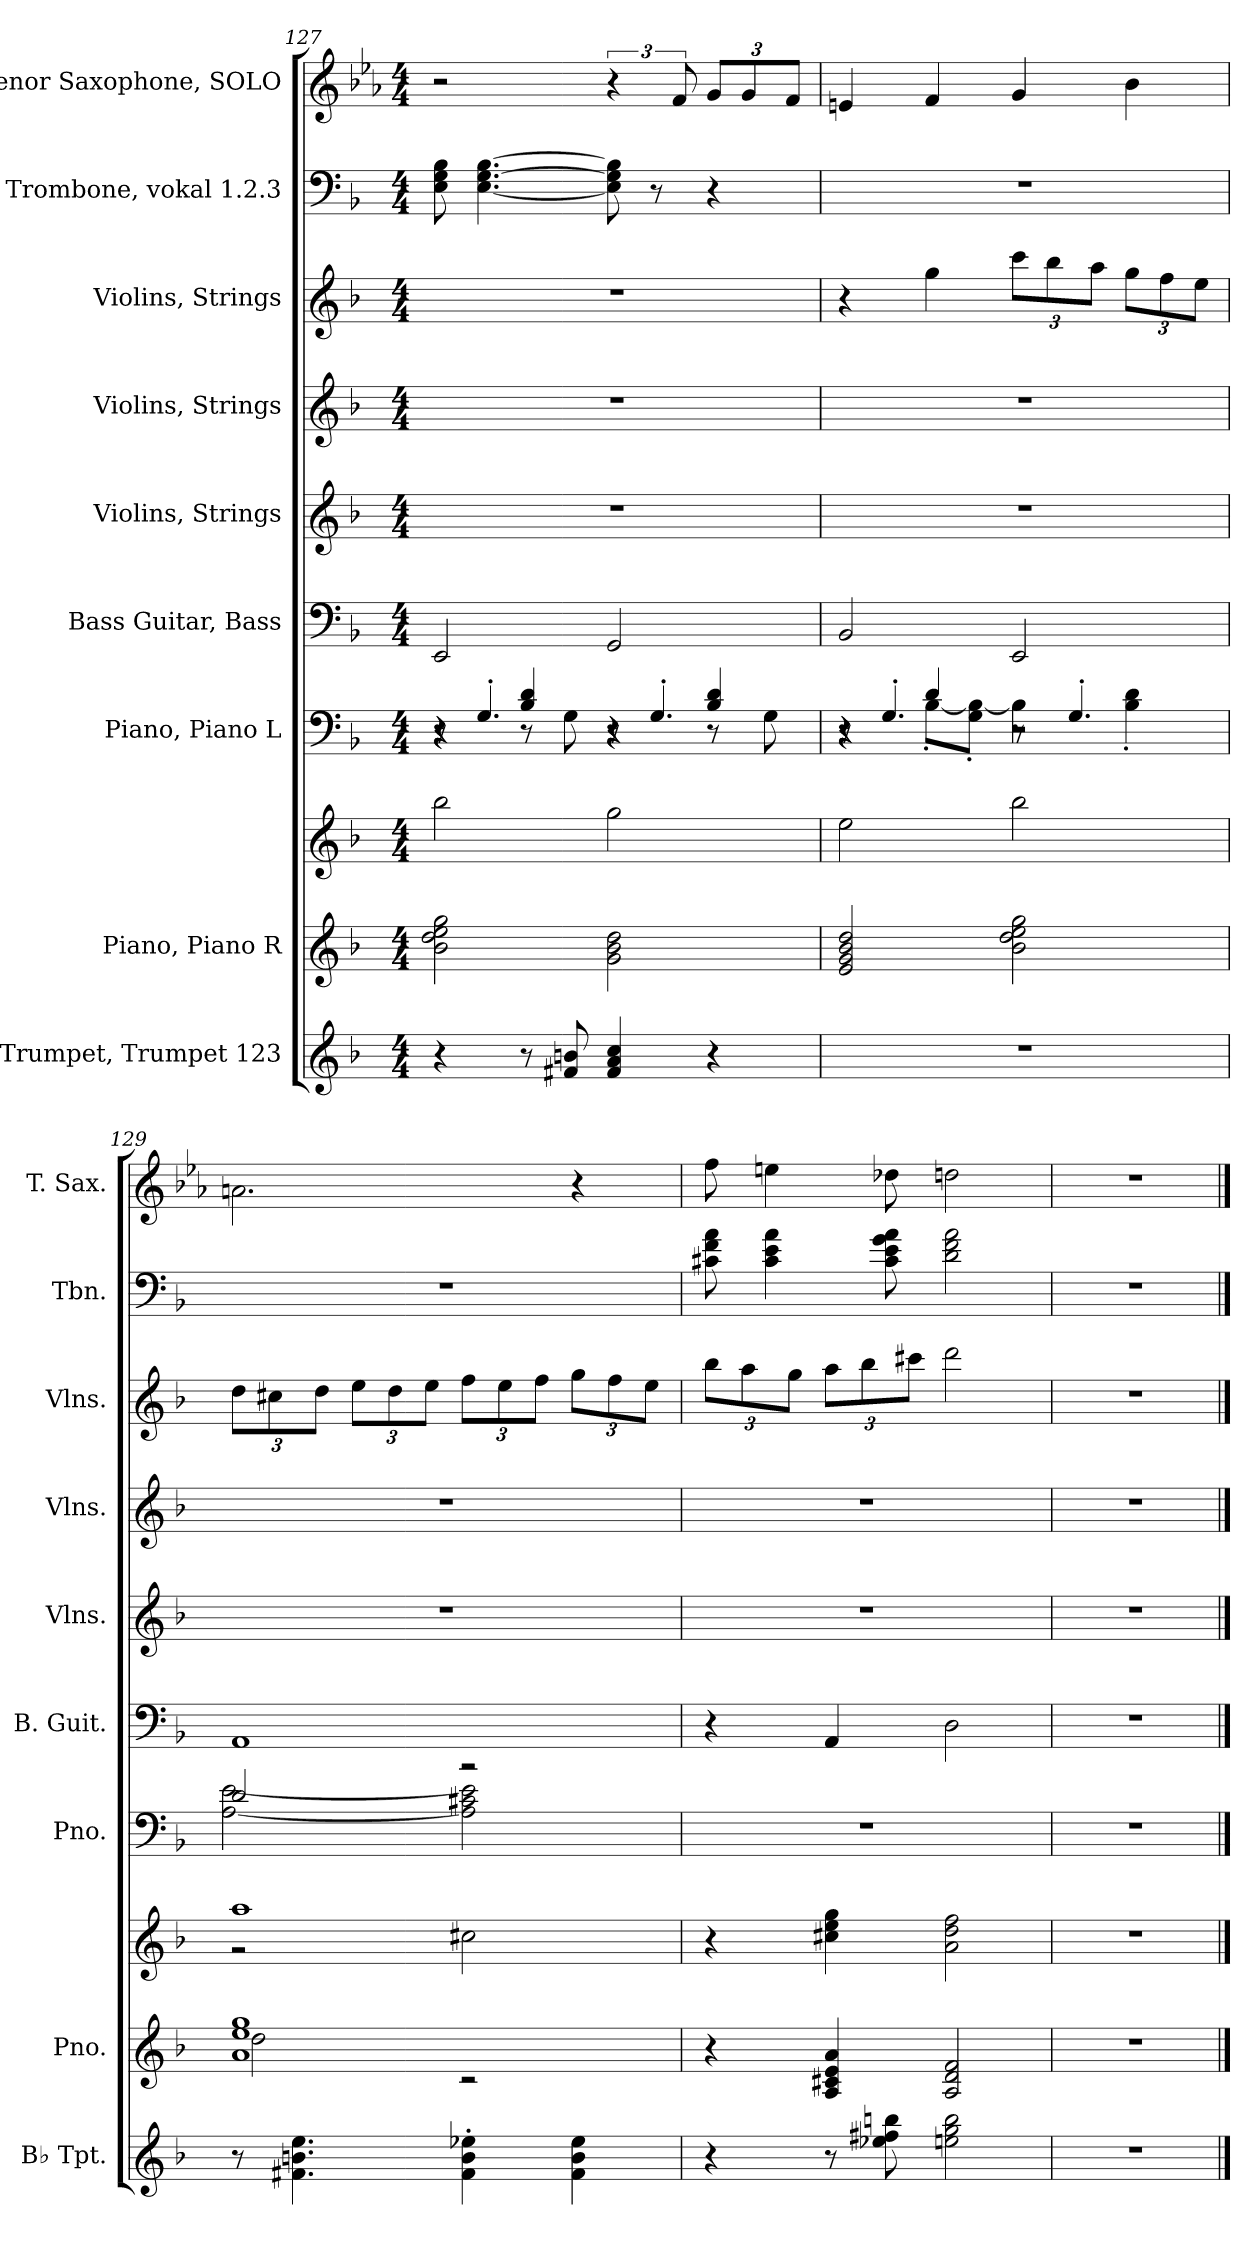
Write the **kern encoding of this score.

**kern	**kern	**kern	**kern	**kern	**kern	**kern	**kern	**kern	**kern
*part9	*part8	*part8	*part7	*part6	*part5	*part4	*part3	*part2	*part1
*staff10	*staff9	*staff8	*staff7	*staff6	*staff5	*staff4	*staff3	*staff2	*staff1
*I"B♭ Trumpet, Trumpet 123	*I"Piano, Piano R	*	*I"Piano, Piano L	*I"Bass Guitar, Bass	*I"Violins, Strings	*I"Violins, Strings	*I"Violins,  Strings	*I"Trombone, vokal 1.2.3	*I"Tenor Saxophone, SOLO
*I'B♭ Tpt.	*I'Pno.	*	*I'Pno.	*I'B. Guit.	*I'Vlns.	*I'Vlns.	*I'Vlns.	*I'Tbn.	*I'T. Sax.
*clefG2	*clefG2	*clefG2	*clefF4	*clefF4	*clefG2	*clefG2	*clefG2	*clefF4	*clefG2
*ITrd1c2	*	*	*	*ITrd7c12	*	*	*	*	*ITrd8c14
*k[b-e-a-]	*k[b-]	*k[b-]	*k[b-]	*k[b-]	*k[b-]	*k[b-]	*k[b-]	*k[b-]	*k[b-e-a-]
*M4/4	*M4/4	*M4/4	*M4/4	*M4/4	*M4/4	*M4/4	*M4/4	*M4/4	*M4/4
=127	=127	=127	=127	=127	=127	=127	=127	=127	=127
*	*	*	*^	*	*	*	*	*	*
*	*	*	*	*^	*	*	*	*	*	*
4r	2b-\ 2dd\ 2ee\ 2gg\	2bb-\	4r	4r	8r	2EEE/	1r	1r	1r	8E\ 8G\ 8B-\	2r
.	.	.	.	.	4.G'/	.	.	.	.	[4.E\ [4.G\ [4.B-\	.
8r	.	.	4B-/ 4d/	8r	.	.	.	.	.	.	.
8en/ 8an/	.	.	.	8G\	.	.	.	.	.	.	.
4e/ 4g/ 4b-/	2g\ 2b-\ 2dd\	2gg\	4r	4r	8r	2GGG/	.	.	.	8E\] 8G\] 8B-\]	6r
.	.	.	.	.	4.G'/	.	.	.	.	8r	.
.	.	.	.	.	.	.	.	.	.	.	12F/
*	*	*	*	*	*	*	*	*	*	*	*Xbrackettup
4r	.	.	4B-/ 4d/	8r	.	.	.	.	.	4r	12G/L
.	.	.	.	.	.	.	.	.	.	.	12G/
.	.	.	.	8G\	.	.	.	.	.	.	.
.	.	.	.	.	.	.	.	.	.	.	12F/J
!!LO:PB:g=z
=128	=128	=128	=128	=128	=128	=128	=128	=128	=128	=128	=128
1r	2e/ 2g/ 2b-/ 2dd/	2ee\	4r	4r	8r	2BBB-/	1r	1r	4r	1r	4En/
.	.	.	.	.	4.G'/	.	.	.	.	.	.
.	.	.	4d/	[8B-'\L	.	.	.	.	4gg\	.	4F/
.	.	.	.	8G\' 8B-\_'J	.	.	.	.	.	.	.
*	*	*	*	*	*	*	*	*	*Xbrackettup	*	*
.	2b-\ 2dd\ 2ee\ 2gg\	2bb-\	2r	4B-\]	8r	2EEE/	.	.	12ccc\L	.	4G/
.	.	.	.	.	.	.	.	.	12bb-\	.	.
.	.	.	.	.	4.G'/	.	.	.	.	.	.
.	.	.	.	.	.	.	.	.	12aa\J	.	.
.	.	.	.	4B-\' 4d\'	.	.	.	.	12gg\L	.	4B-\
.	.	.	.	.	.	.	.	.	12ff\	.	.
.	.	.	.	.	.	.	.	.	12ee\J	.	.
*	*	*	*	*v	*v	*	*	*	*	*	*
=129	=129	=129	=129	=129	=129	=129	=129	=129	=129	=129
*	*^	*^	*	*	*	*	*	*	*	*
8r	1a 1ee 1gg	2dd\	1aa	2r	2d/	[2A\ [2e\	1AAA	1r	1r	12dd\L	1r	2.An\
.	.	.	.	.	.	.	.	.	.	12cc#X\	.	.
4.en\ 4.an\ 4.dd\	.	.	.	.	.	.	.	.	.	.	.	.
.	.	.	.	.	.	.	.	.	.	12dd\J	.	.
.	.	.	.	.	.	.	.	.	.	12ee\L	.	.
.	.	.	.	.	.	.	.	.	.	12dd\	.	.
.	.	.	.	.	.	.	.	.	.	12ee\J	.	.
4e\' 4a\' 4dd-X\'	.	2r	.	2cc#X\	2r	2A\] 2c#X\ 2e\]	.	.	.	12ff\L	.	.
.	.	.	.	.	.	.	.	.	.	12ee\	.	.
.	.	.	.	.	.	.	.	.	.	12ff\J	.	.
4e\ 4a\ 4dd-\	.	.	.	.	.	.	.	.	.	12gg\L	.	4r
.	.	.	.	.	.	.	.	.	.	12ff\	.	.
.	.	.	.	.	.	.	.	.	.	12ee\J	.	.
*	*v	*v	*	*	*v	*v	*	*	*	*	*	*
*	*	*v	*v	*	*	*	*	*	*	*
=130	=130	=130	=130	=130	=130	=130	=130	=130	=130
4r	4r	4r	1r	4r	1r	1r	12bb-\L	8c#X\ 8f\ 8a\	8f\
.	.	.	.	.	.	.	12aa\	.	.
.	.	.	.	.	.	.	.	4c#\ 4e\ 4a\	4en\
.	.	.	.	.	.	.	12gg\J	.	.
8r	4A/ 4c#X/ 4e/ 4a/	4cc#X\ 4ee\ 4gg\	.	4AAA/	.	.	12aa\L	.	.
.	.	.	.	.	.	.	12bb-\	.	.
8dd-X\ 8een\ 8aan\	.	.	.	.	.	.	.	8c#\ 8e\ 8g\ 8a\	8d-X\
.	.	.	.	.	.	.	12ccc#X\J	.	.
2ddn\ 2ff\ 2aa\	2A/ 2d/ 2f/	2a\ 2dd\ 2ff\	.	2DD\	.	.	2ddd\	2d\ 2f\ 2a\	2dn\
=131	=131	=131	=131	=131	=131	=131	=131	=131	=131
1r	1r	1r	1r	1r	1r	1r	1r	1r	1r
==	==	==	==	==	==	==	==	==	==
*-	*-	*-	*-	*-	*-	*-	*-	*-	*-
